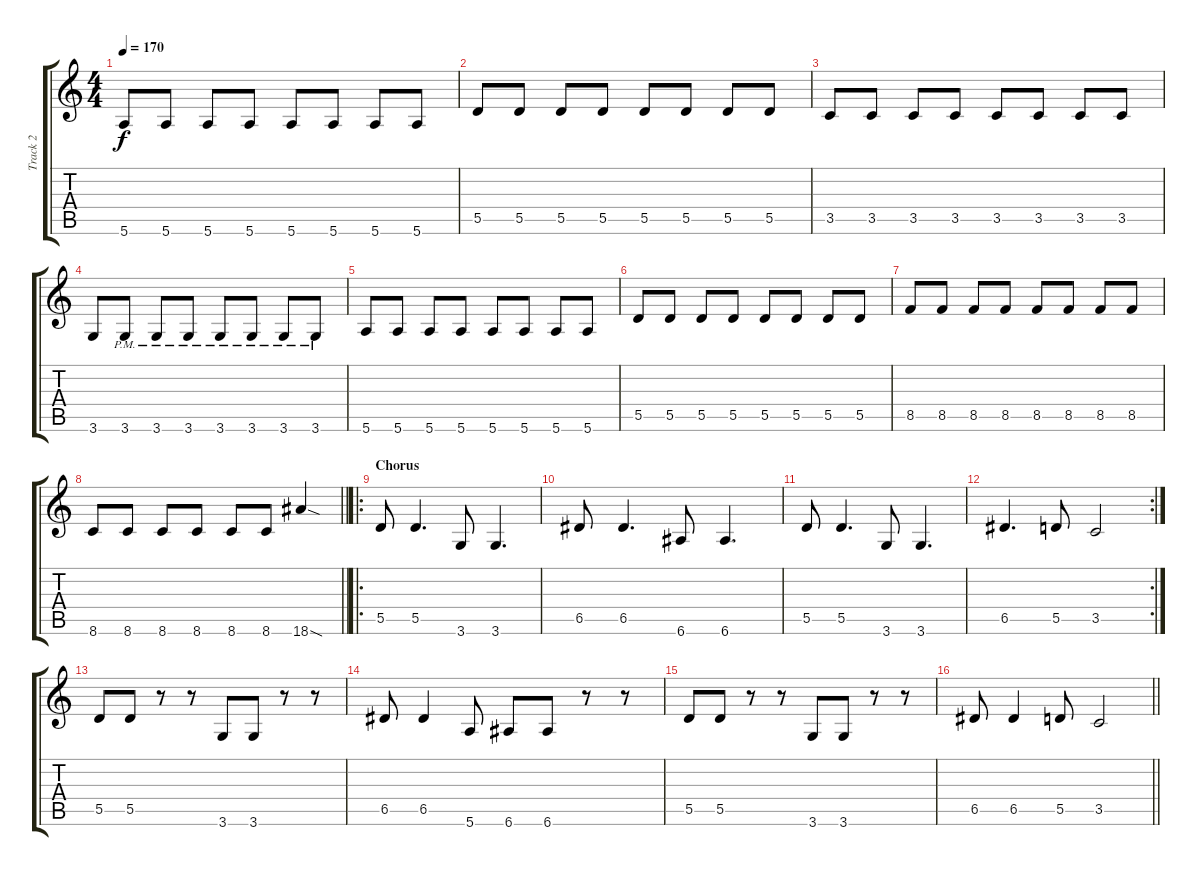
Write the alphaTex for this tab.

\track ("Track 2" "Track 2") {instrument electricbasspick}
\staff {score tabs}
\tuning (E4 B3 G3 D3 A2 E2) {hide}
\ts (4 4)
\tempo 170
\clef g2
\ks c
5.6.8{dy f} 5.6.8 5.6.8 5.6.8 5.6.8 5.6.8 5.6.8 5.6.8 |
5.5.8 5.5.8 5.5.8 5.5.8 5.5.8 5.5.8 5.5.8 5.5.8 |
3.5.8 3.5.8 3.5.8 3.5.8 3.5.8 3.5.8 3.5.8 3.5.8 |
3.6.8 3.6{pm}.8 3.6{pm}.8 3.6{pm}.8 3.6{pm}.8 3.6{pm}.8 3.6{pm}.8 3.6{pm}.8 |
5.6.8 5.6.8 5.6.8 5.6.8 5.6.8 5.6.8 5.6.8 5.6.8 |
5.5.8 5.5.8 5.5.8 5.5.8 5.5.8 5.5.8 5.5.8 5.5.8 |
8.5.8 8.5.8 8.5.8 8.5.8 8.5.8 8.5.8 8.5.8 8.5.8 |
\barLineRight lightlight
8.6.8 8.6.8 8.6.8 8.6.8 8.6.8 8.6.8 18.6{sod}.4 |
\ro
\section ("" "Chorus")
5.5.8 5.5.4{d} 3.6.8 3.6.4{d} |
6.5.8 6.5.4{d} 6.6.8 6.6.4{d} |
5.5.8 5.5.4{d} 3.6.8 3.6.4{d} |
\rc 2
6.5.4{d} 5.5.8 3.5.2 |
5.5.8 5.5.8 r.8 r.8 3.6.8 3.6.8 r.8 r.8 |
6.5.8 6.5.4 5.6.8 6.6.8 6.6.8 r.8 r.8 |
5.5.8 5.5.8 r.8 r.8 3.6.8 3.6.8 r.8 r.8 |
\barLineRight lightlight
6.5.8 6.5.4 5.5.8 3.5.2
